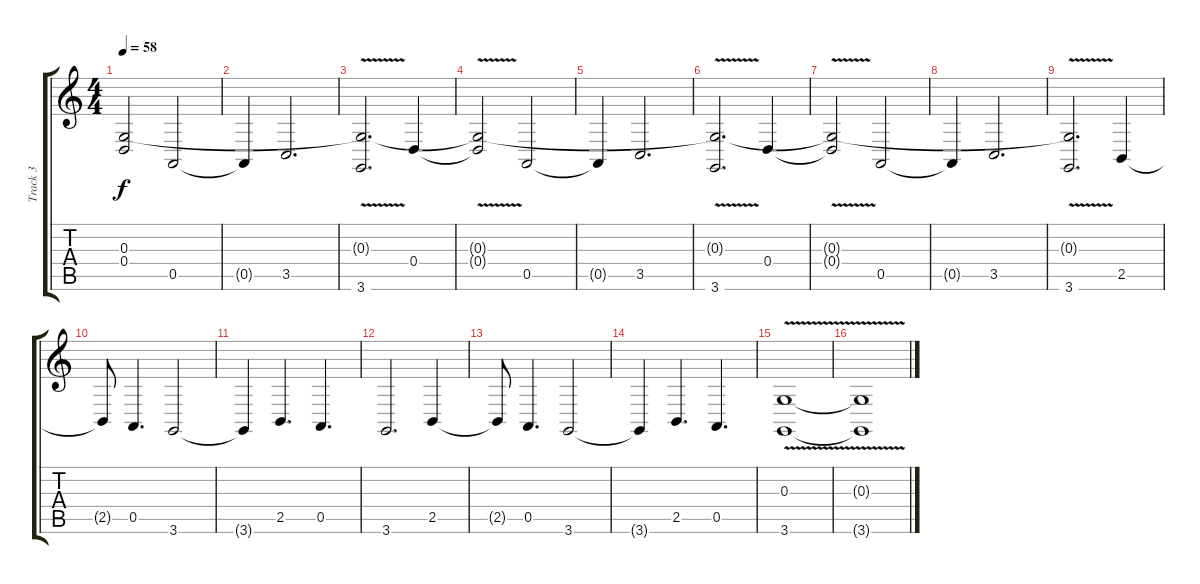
\track ("Track 3" "Track 3") {instrument fx2soundtrack}
\staff {score tabs}
\tuning (E4 B3 G3 D3 A2 E2) {hide}
\ts (4 4)
\tempo 58
\clef g2
\ks c
(0.3{t} 0.4{t}).2{dy f} 0.5.2 |
0.5{t}.4 3.5.2{d} |
(0.3{v t} 3.6).2{d} 0.4.4 |
(0.3{t} 0.4{t}).2 0.5.2 |
0.5{t}.4 3.5.2{d} |
(0.3{v t} 3.6).2{d} 0.4.4 |
(0.3{t} 0.4{t}).2 0.5.2 |
0.5{t}.4 3.5.2{d} |
(0.3{v t} 3.6).2{d} 2.5.4 |
2.5{t}.8 0.5.4{d} 3.6.2 |
3.6{t}.4 2.5.4{d} 0.5.4{d} |
3.6.2{d} 2.5.4 |
2.5{t}.8 0.5.4{d} 3.6.2 |
3.6{t}.4 2.5.4{d} 0.5.4{d} |
(0.3{v} 3.6).1 |
(0.3{t} 3.6{t}).1
